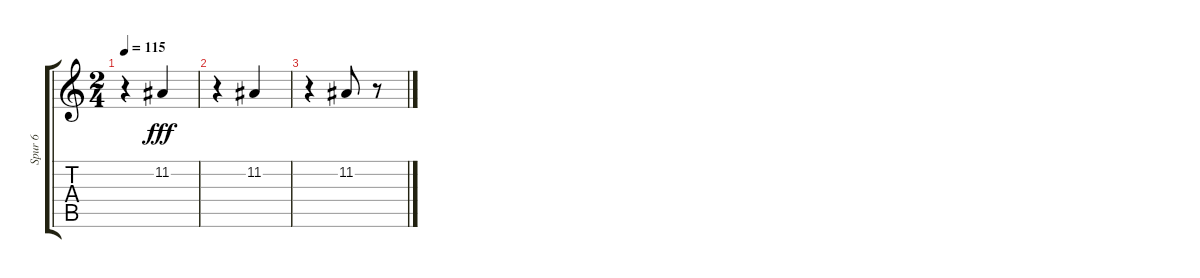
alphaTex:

\track ("Spur 6" "Spur 6") {instrument lead5charang}
\staff {score tabs}
\tuning (E4 B3 G3 D3 A2 E2) {hide}
\ts (2 4)
\tempo 115
\clef g2
\ks c
r.4{dy fff} 11.2.4 |
r.4 11.2.4 |
r.4 11.2.8 r.8
